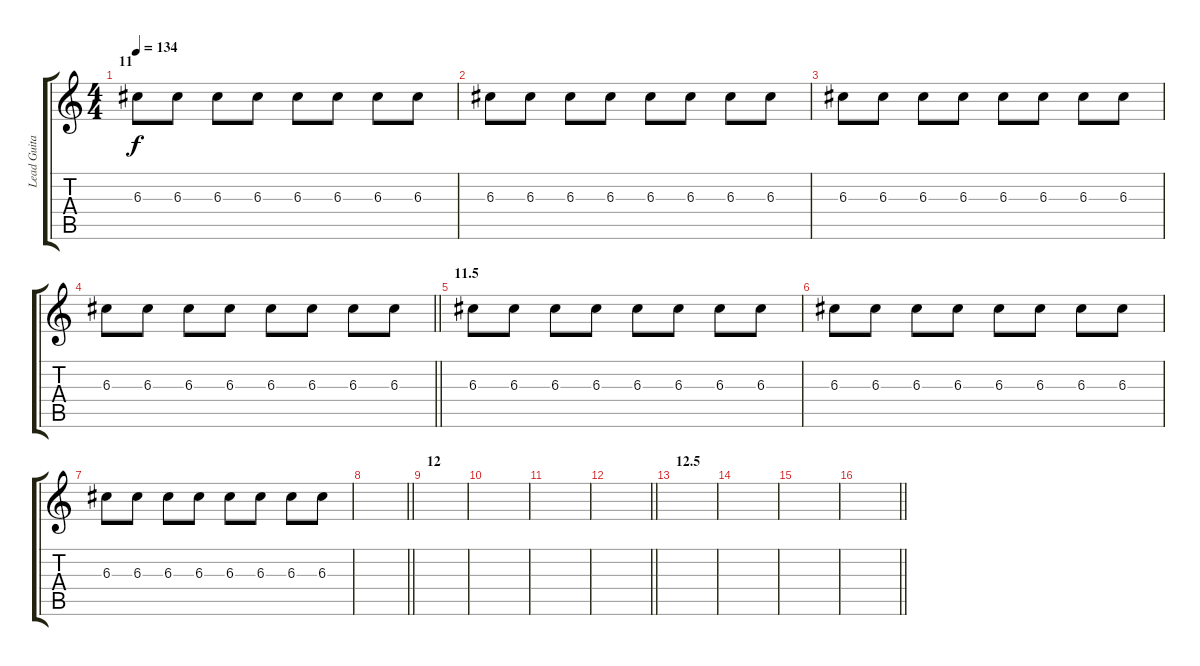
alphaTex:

\track ("Lead Guitar" "Lead Guita") {instrument electricguitarjazz}
\staff {score tabs}
\tuning (E4 B3 G3 D3 A2 E2) {hide}
\ts (4 4)
\section ("" "11")
\tempo 134
\clef g2
\ks c
6.3.8{dy f} 6.3.8 6.3.8 6.3.8 6.3.8 6.3.8 6.3.8 6.3.8 |
6.3.8 6.3.8 6.3.8 6.3.8 6.3.8 6.3.8 6.3.8 6.3.8 |
6.3.8 6.3.8 6.3.8 6.3.8 6.3.8 6.3.8 6.3.8 6.3.8 |
\barLineRight lightlight
6.3.8 6.3.8 6.3.8 6.3.8 6.3.8 6.3.8 6.3.8 6.3.8 |
\section ("" "11.5")
6.3.8 6.3.8 6.3.8 6.3.8 6.3.8 6.3.8 6.3.8 6.3.8 |
6.3.8 6.3.8 6.3.8 6.3.8 6.3.8 6.3.8 6.3.8 6.3.8 |
6.3.8 6.3.8 6.3.8 6.3.8 6.3.8 6.3.8 6.3.8 6.3.8 |
\barLineRight lightlight
|
\section ("" "12")
|
|
|
\barLineRight lightlight
|
\section ("" "12.5")
|
|
|
\barLineRight lightlight
